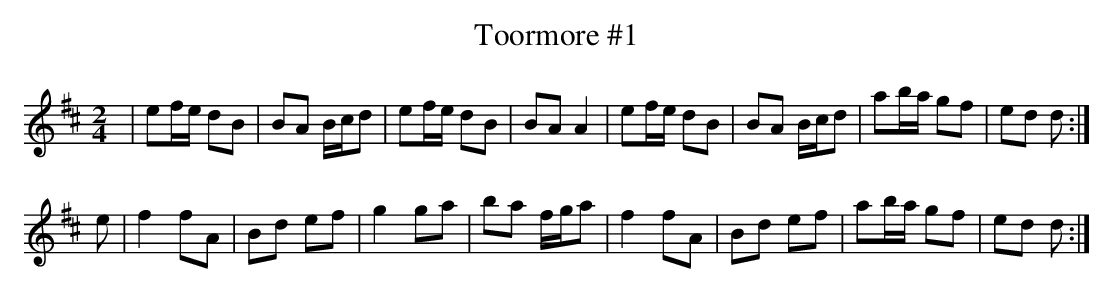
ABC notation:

X:1
T:Toormore \#1
M:2/4
L:1/8
K:AMix
E:11
|ef/e/ dB|BA B/c/d|ef/e/ dB|BA A2|\
ef/e/ dB|BA B/c/d|ab/a/ gf|ed d:|*
e|f2 fA|Bd ef|g2 ga|ba f/g/a|\
f2 fA|Bd ef|ab/a/ gf|ed d:|**
